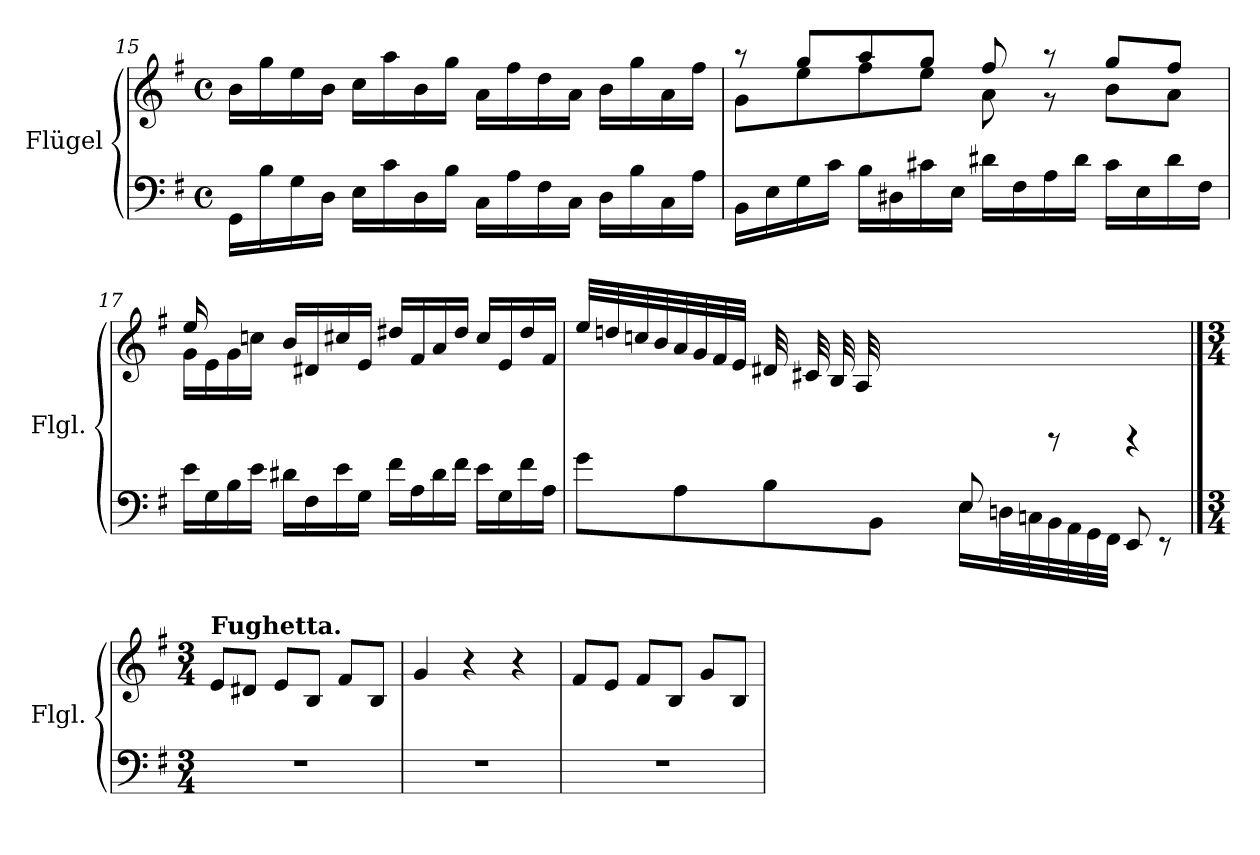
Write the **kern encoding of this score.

**kern	**kern
*part1	*part1
*staff2	*staff1
*I"Flügel	*
*I'Flgl.	*
*clefF4	*clefG2
*k[f#]	*k[f#]
*M4/4	*M4/4
*met(c)	*met(c)
=15	=15
16GG\LL	16b\LL
16B\	16gg\
16G\	16ee\
16D\JJ	16b\JJ
16E\LL	16cc\LL
16c\	16aa\
16D\	16b\
16B\JJ	16gg\JJ
16C\LL	16a\LL
16A\	16ff#\
16F#\	16dd\
16C\JJ	16a\JJ
16D\LL	16b\LL
16B\	16gg\
16C\	16a\
16A\JJ	16ff#\JJ
!!LO:LB:g=z
=16	=16
*	*^
16BB\LL	8r	8g\L
16E\	.	.
16G\	8gg/L	8ee\
16c\JJ	.	.
16B\LL	8aa/	8ff#\
16D#X\	.	.
16c#X\	8gg/J	8ee\J
16E\JJ	.	.
16d#X\LL	8ff#/	8a\
16F#\	.	.
16A\	8r	8r
16d#\JJ	.	.
16c#\LL	8gg/L	8b\L
16E\	.	.
16d#\	8ff#/J	8a\J
16F#\JJ	.	.
=17	=17	=17
16e\LL	16ee/	16g\LL
16G\	16rcccyy	16e\
16B\	8rcccyy	16g\
16e\JJ	.	16ccn\JJ
16d#X\LL	16b/LL	4rgyy
16F#\	16d#X/	.
16e\	16cc#X/	.
16G\JJ	16e/JJ	.
16f#\LL	16dd#X/LL	2ryy
16A\	16f#/	.
16d#\	16a/	.
16f#\JJ	16dd#/JJ	.
16e\LL	16cc#/LL	.
16G\	16e/	.
16f#\	16dd#/	.
16A\JJ	16f#/JJ	.
*	*v	*v
!!LO:PB:g=z
=18	=18
*^	*
4.ryy	8g\L	32ee/LLL
.	.	32ddn/
.	.	32ccn/
.	.	32b/
.	8A\	32a/
.	.	32g/
.	.	32f#/
.	.	32e/JJJ
.	8B\	32d#X/LLL
.	.	32c#X/
.	.	32B/
.	.	32A/
32G/	8BB\J	4ryy
32F#/	.	.
32E/	.	.
32D#X/JJJ	.	.
8E/	16E\LL	.
.	32Dn\L	.
.	32Cn\	.
4.ryy	32BB\	8rEE
.	32AA\	.
.	32GG\	.
.	32FF#\JJJ	.
.	8EE/	4rEE
.	8rEE	.
*v	*v	*
!!LO:LB:g=z
==19	==19
*M3/4	*M3/4
*^	*
!	!	!LO:TX:a:B:t=Fughetta.
*v	*v	*
2.r	8e/L
.	8d#X/J
.	8e/L
.	8B/J
.	8f#/L
.	8B/J
=20	=20
2.r	4g/
.	4r
.	4r
=21	=21
2.r	8f#/L
.	8e/J
.	8f#/L
.	8B/J
.	8g/L
.	8B/J
=	=
*-	*-
